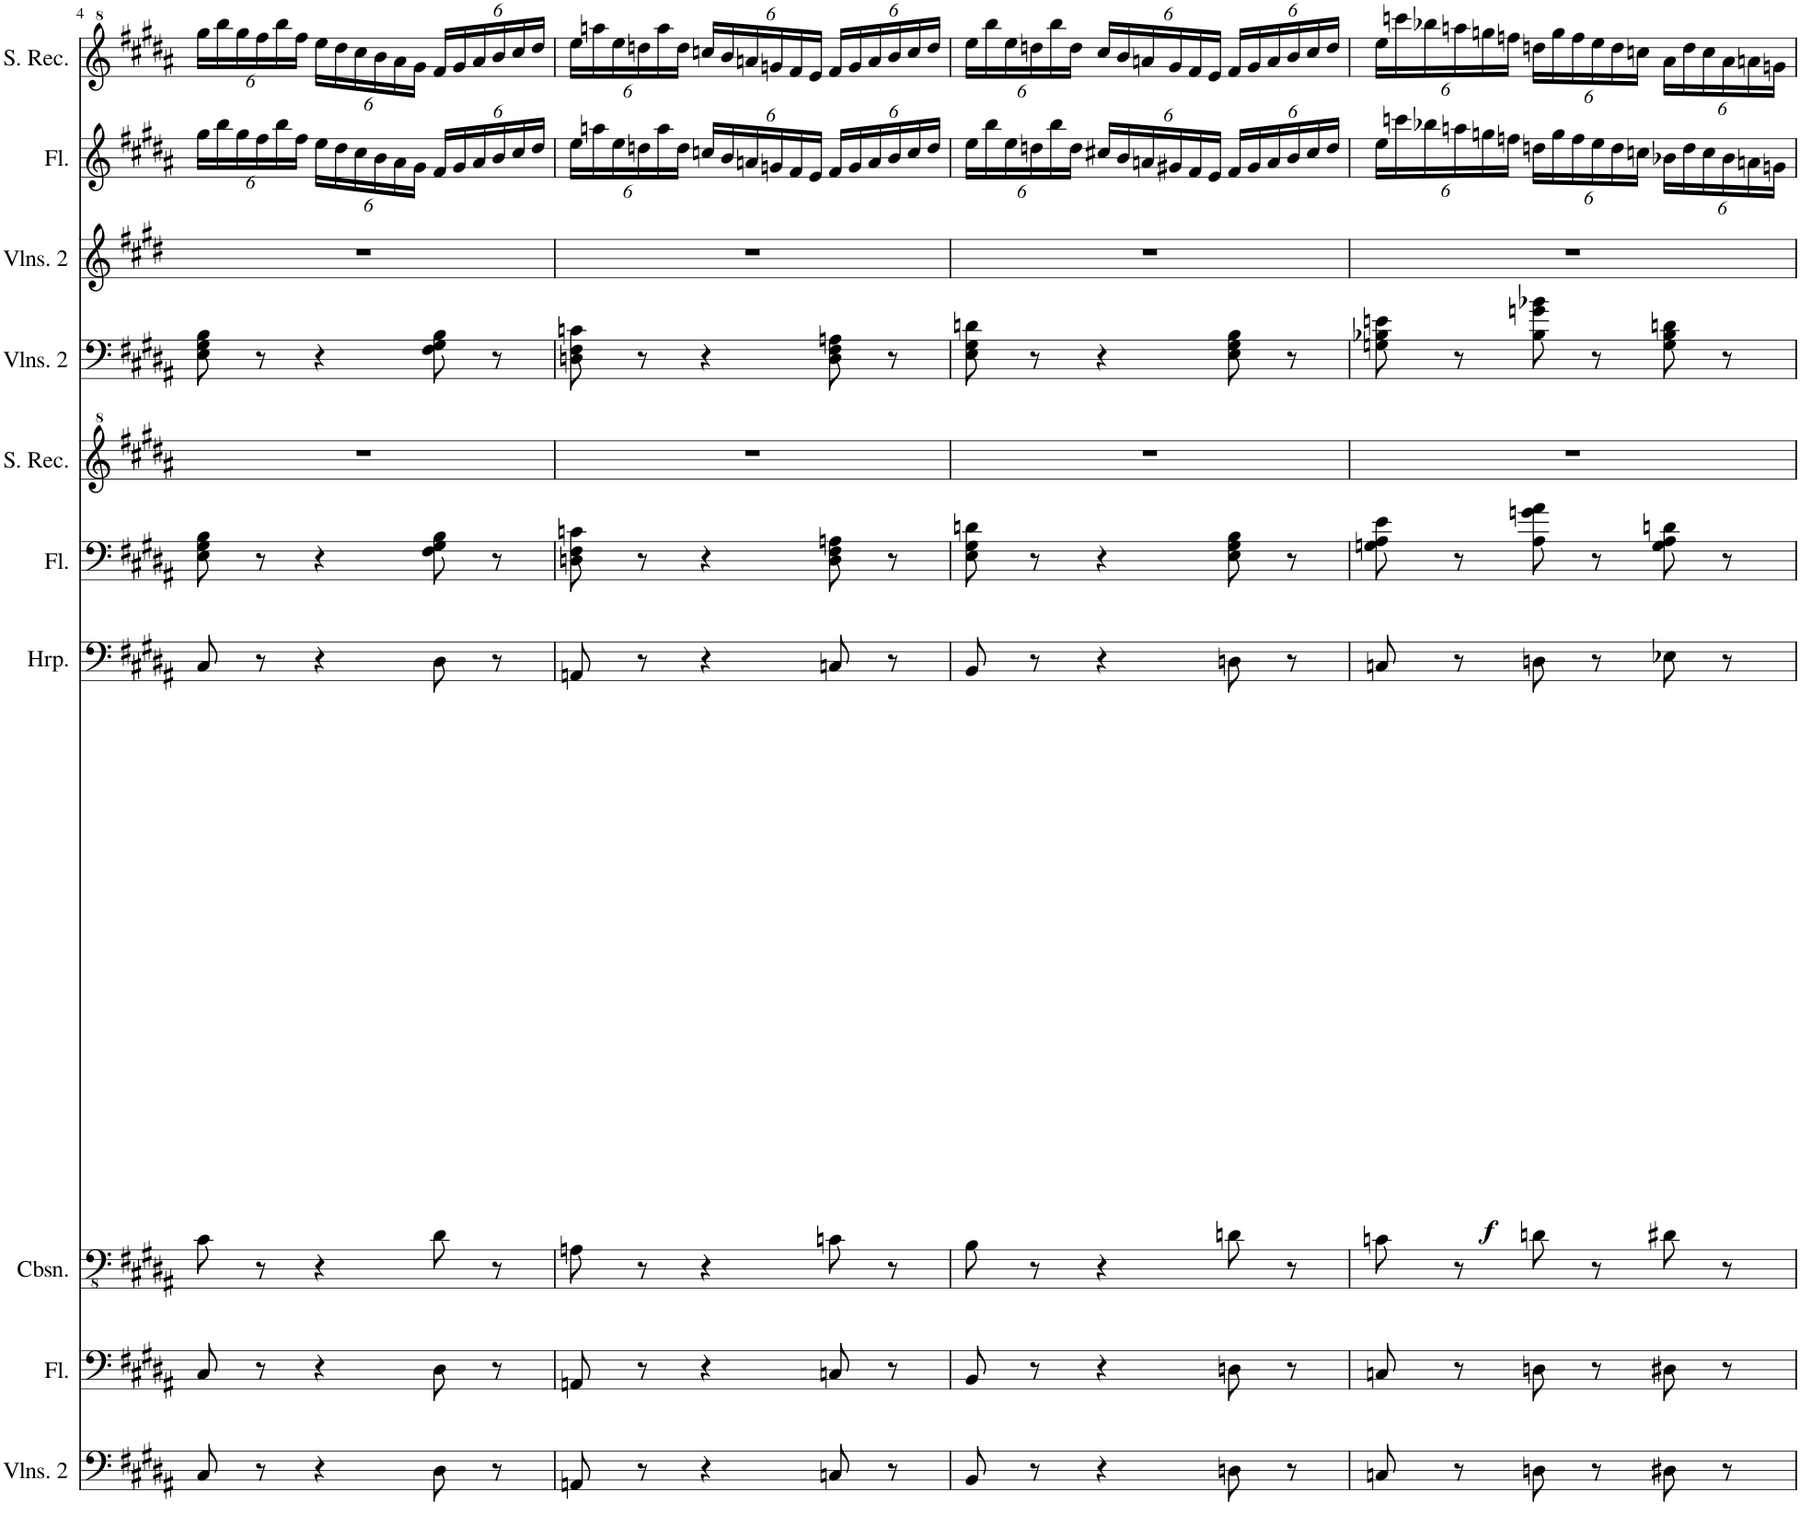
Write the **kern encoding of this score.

**kern	**kern	**kern	**kern	**dynam	**kern	**kern	**kern	**kern	**kern	**kern
*part10	*part9	*part8	*part7	*part7	*part6	*part5	*part4	*part3	*part2	*part1
*staff10	*staff9	*staff8	*staff7	*staff7	*staff6	*staff5	*staff4	*staff3	*staff2	*staff1
*I"Violins 2	*I"Flute	*I"Contrabassoon	*I"Harp	*	*I"Flute	*I"Soprano Recorder	*I"Violins 2	*I"Violins 2	*I"Flute	*I"Soprano Recorder
*I'Vlns. 2	*I'Fl.	*I'Cbsn.	*I'Hrp.	*	*I'Fl.	*I'S. Rec.	*I'Vlns. 2	*I'Vlns. 2	*I'Fl.	*I'S. Rec.
!!LO:PB:g=z
*clefF4	*clefF4	*clefFv4	*clefF4	*	*clefF4	*clefG^2	*clefF4	*clefG2	*clefG2	*clefG^2
*	*	*Trd7c12	*	*	*	*	*	*	*	*
*k[f#c#g#d#a#]	*k[f#c#g#d#a#]	*k[f#c#g#d#a#]	*k[f#c#g#d#a#]	*	*k[f#c#g#d#a#]	*k[f#c#g#d#a#]	*k[f#c#g#d#a#]	*k[f#c#g#d#]	*k[f#c#g#d#a#]	*k[f#c#g#d#a#]
*M3/4	*M3/4	*M3/4	*M3/4	*	*M3/4	*M3/4	*M3/4	*M3/4	*M3/4	*M3/4
*	*	*	*	*	*	*	*	*	*Xbrackettup	*Xbrackettup
=4	=4	=4	=4	=4	=4	=4	=4	=4	=4	=4
8C#/	8C#/	8C#\	8C#/	.	8E\ 8G#\ 8B\	2.r	8E\ 8G#\ 8B\	2.r	24gg#\LL	24ggg#\LL
.	.	.	.	.	.	.	.	.	24bb\	24bbb\
.	.	.	.	.	.	.	.	.	24gg#\	24ggg#\
8r	8r	8r	8r	.	8r	.	8r	.	24ff#\	24fff#\
.	.	.	.	.	.	.	.	.	24bb\	24bbb\
.	.	.	.	.	.	.	.	.	24ff#\JJ	24fff#\JJ
4r	4r	4r	4r	.	4r	.	4r	.	24ee\LL	24eee\LL
.	.	.	.	.	.	.	.	.	24dd#\	24ddd#\
.	.	.	.	.	.	.	.	.	24cc#\	24ccc#\
.	.	.	.	.	.	.	.	.	24b\	24bb\
.	.	.	.	.	.	.	.	.	24a#\	24aa#\
.	.	.	.	.	.	.	.	.	24g#\JJ	24gg#\JJ
8D#\	8D#\	8D#\	8D#\	.	8F#\ 8G#\ 8B\	.	8F#\ 8G#\ 8B\	.	24f#/LL	24ff#/LL
.	.	.	.	.	.	.	.	.	24g#/	24gg#/
.	.	.	.	.	.	.	.	.	24a#/	24aa#/
8r	8r	8r	8r	.	8r	.	8r	.	24b/	24bb/
.	.	.	.	.	.	.	.	.	24cc#/	24ccc#/
.	.	.	.	.	.	.	.	.	24dd#/JJ	24ddd#/JJ
=5	=5	=5	=5	=5	=5	=5	=5	=5	=5	=5
8AAn/	8AAn/	8AAn\	8AAn/	.	8Dn\ 8F#\ 8cn\	2.r	8Dn\ 8F#\ 8cn\	2.r	24ee\LL	24eee\LL
.	.	.	.	.	.	.	.	.	24aan\	24aaan\
.	.	.	.	.	.	.	.	.	24ee\	24eee\
8r	8r	8r	8r	.	8r	.	8r	.	24ddn\	24dddn\
.	.	.	.	.	.	.	.	.	24aa\	24aaa\
.	.	.	.	.	.	.	.	.	24dd\JJ	24ddd\JJ
4r	4r	4r	4r	.	4r	.	4r	.	24ccn/LL	24cccn/LL
.	.	.	.	.	.	.	.	.	24b/	24bb/
.	.	.	.	.	.	.	.	.	24an/	24aan/
.	.	.	.	.	.	.	.	.	24gn/	24ggn/
.	.	.	.	.	.	.	.	.	24f#/	24ff#/
.	.	.	.	.	.	.	.	.	24e/JJ	24ee/JJ
8Cn/	8Cn/	8Cn\	8Cn/	.	8D\ 8F#\ 8An\	.	8D\ 8F#\ 8An\	.	24f#/LL	24ff#/LL
.	.	.	.	.	.	.	.	.	24g/	24gg/
.	.	.	.	.	.	.	.	.	24a/	24aa/
8r	8r	8r	8r	.	8r	.	8r	.	24b/	24bb/
.	.	.	.	.	.	.	.	.	24cc/	24ccc/
.	.	.	.	.	.	.	.	.	24dd/JJ	24ddd/JJ
=6	=6	=6	=6	=6	=6	=6	=6	=6	=6	=6
8BB/	8BB/	8BB\	8BB/	.	8E\ 8G#\ 8dn\	2.r	8E\ 8G#\ 8dn\	2.r	24ee\LL	24eee\LL
.	.	.	.	.	.	.	.	.	24bb\	24bbb\
.	.	.	.	.	.	.	.	.	24ee\	24eee\
8r	8r	8r	8r	.	8r	.	8r	.	24ddn\	24dddn\
.	.	.	.	.	.	.	.	.	24bb\	24bbb\
.	.	.	.	.	.	.	.	.	24dd\JJ	24ddd\JJ
4r	4r	4r	4r	.	4r	.	4r	.	24cc#X/LL	24ccc#/LL
.	.	.	.	.	.	.	.	.	24b/	24bb/
.	.	.	.	.	.	.	.	.	24an/	24aan/
.	.	.	.	.	.	.	.	.	24g#X/	24gg#/
.	.	.	.	.	.	.	.	.	24f#/	24ff#/
.	.	.	.	.	.	.	.	.	24e/JJ	24ee/JJ
8Dn\	8Dn\	8Dn\	8Dn\	.	8E\ 8G#\ 8B\	.	8E\ 8G#\ 8B\	.	24f#/LL	24ff#/LL
.	.	.	.	.	.	.	.	.	24g#/	24gg#/
.	.	.	.	.	.	.	.	.	24a/	24aa/
8r	8r	8r	8r	.	8r	.	8r	.	24b/	24bb/
.	.	.	.	.	.	.	.	.	24cc#/	24ccc#/
.	.	.	.	.	.	.	.	.	24dd/JJ	24ddd/JJ
=7	=7	=7	=7	=7	=7	=7	=7	=7	=7	=7
!	!	!	!	!LO:DY:b	!	!	!	!	!	!
8Cn/	8Cn/	8Cn\	8Cn/	f	8Gn\ 8A#\ 8e\	2.r	8Gn\ 8B-X\ 8en\	2.r	24ee\LL	24eee\LL
.	.	.	.	.	.	.	.	.	24cccn\	24ccccn\
.	.	.	.	.	.	.	.	.	24bb-X\	24bbb-X\
8r	8r	8r	8r	.	8r	.	8r	.	24aan\	24aaan\
.	.	.	.	.	.	.	.	.	24ggn\	24gggn\
.	.	.	.	.	.	.	.	.	24ffn\JJ	24fffn\JJ
8Dn\	8Dn\	8Dn\	8Dn\	.	8A#\ 8gn\ 8a#\	.	8B-\ 8gn\ 8b-X\	.	24ddn\LL	24dddn\LL
.	.	.	.	.	.	.	.	.	24gg\	24ggg\
.	.	.	.	.	.	.	.	.	24ff\	24fff\
8r	8r	8r	8r	.	8r	.	8r	.	24ee\	24eee\
.	.	.	.	.	.	.	.	.	24dd\	24ddd\
.	.	.	.	.	.	.	.	.	24ccn\JJ	24cccn\JJ
8D#X\	8D#X\	8D#X\	8E-X\	.	8G\ 8A#\ 8dn\	.	8G\ 8B-\ 8dn\	.	24b-X\LL	24aa#\LL
.	.	.	.	.	.	.	.	.	24dd\	24ddd\
.	.	.	.	.	.	.	.	.	24cc\	24ccc\
8r	8r	8r	8r	.	8r	.	8r	.	24b-\	24aa#\
.	.	.	.	.	.	.	.	.	24an\	24aan\
.	.	.	.	.	.	.	.	.	24gn\JJ	24ggn\JJ
=	=	=	=	=	=	=	=	=	=	=
*-	*-	*-	*-	*-	*-	*-	*-	*-	*-	*-
